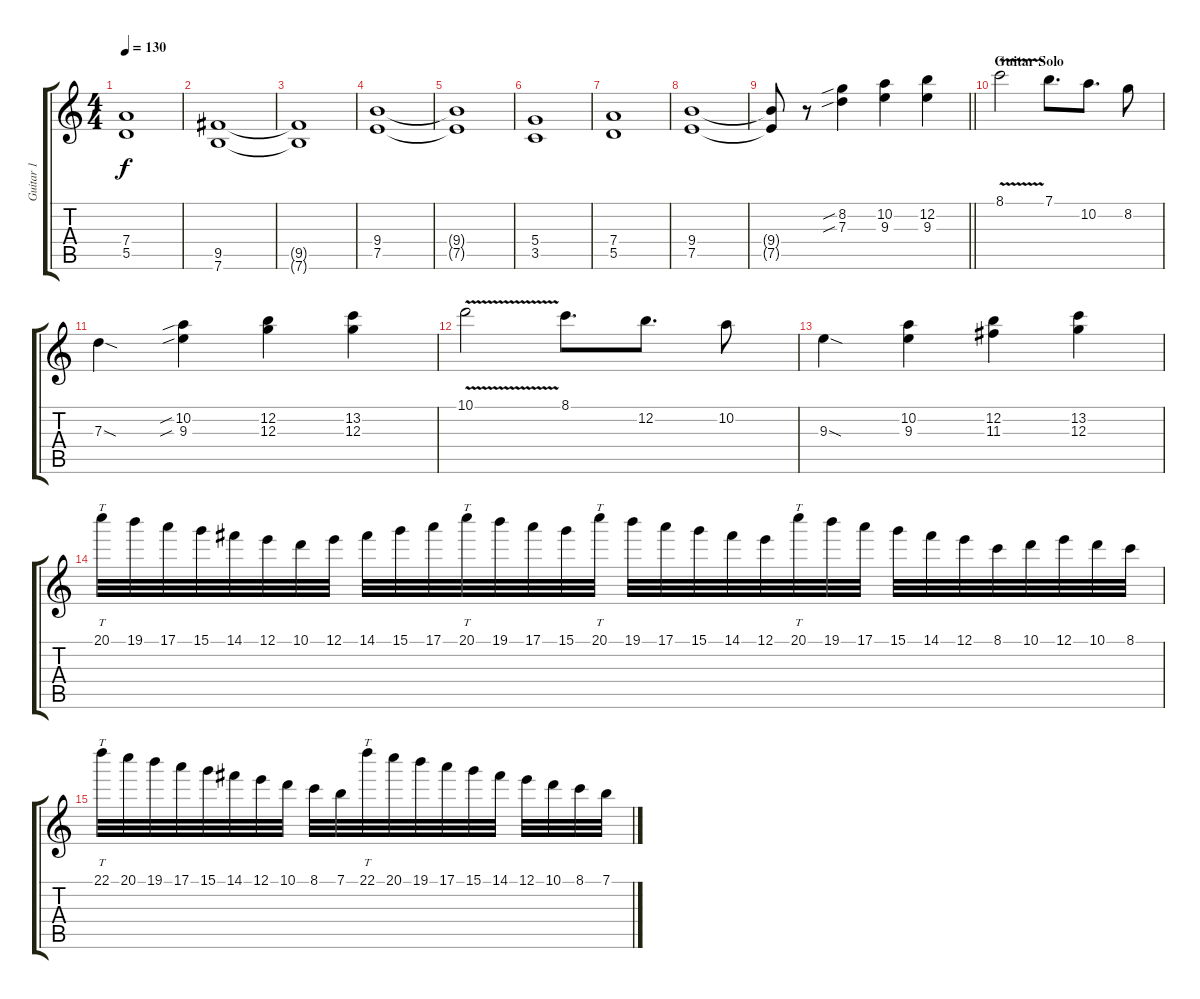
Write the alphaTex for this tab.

\track ("Guitar 1" "Guitar 1") {instrument acousticguitarsteel}
\staff {score tabs}
\tuning (E4 B3 G3 D3 A2 E2) {hide}
\ts (4 4)
\tempo 130
\clef g2
\ks c
(7.4{t} 5.5{t}).1{dy f} |
(9.5 7.6).1 |
(9.5{t} 7.6{t}).1 |
(9.4 7.5).1 |
(9.4{t} 7.5{t}).1 |
(5.4 3.5).1 |
(7.4 5.5).1 |
(9.4 7.5).1 |
\barLineRight lightlight
(9.4{t} 7.5{t}).8 r.8{volume 16 balance 8 instrument overdrivenguitar} (8.2{sib} 7.3{sib}).4 (10.2 9.3).4 (12.2 9.3).4 |
\section ("" "Guitar Solo")
8.1{v}.2 7.1.8{d} 10.2.8{d} 8.2.8 |
7.3{sod}.4 (10.2{sib} 9.3{sib}).4 (12.2 12.3).4 (13.2 12.3).4 |
10.1{v}.2 8.1.8{d} 12.2.8{d} 10.2.8 |
9.3{sod}.4 (10.2 9.3).4 (12.2 11.3).4 (13.2 12.3).4 |
20.1.32{tt} 19.1.32 17.1.32 15.1.32 14.1.32 12.1.32 10.1.32 12.1.32 14.1.32 15.1.32 17.1.32 20.1.32{tt} 19.1.32 17.1.32 15.1.32 20.1.32{tt} 19.1.32 17.1.32 15.1.32 14.1.32 12.1.32 20.1.32{tt} 19.1.32 17.1.32 15.1.32 14.1.32 12.1.32 8.1.32 10.1.32 12.1.32 10.1.32 8.1.32 |
22.1.32{tt} 20.1.32 19.1.32 17.1.32 15.1.32 14.1.32 12.1.32 10.1.32 8.1.32 7.1.32 22.1.32{tt} 20.1.32 19.1.32 17.1.32 15.1.32 14.1.32 12.1.32 10.1.32 8.1.32 7.1.32
